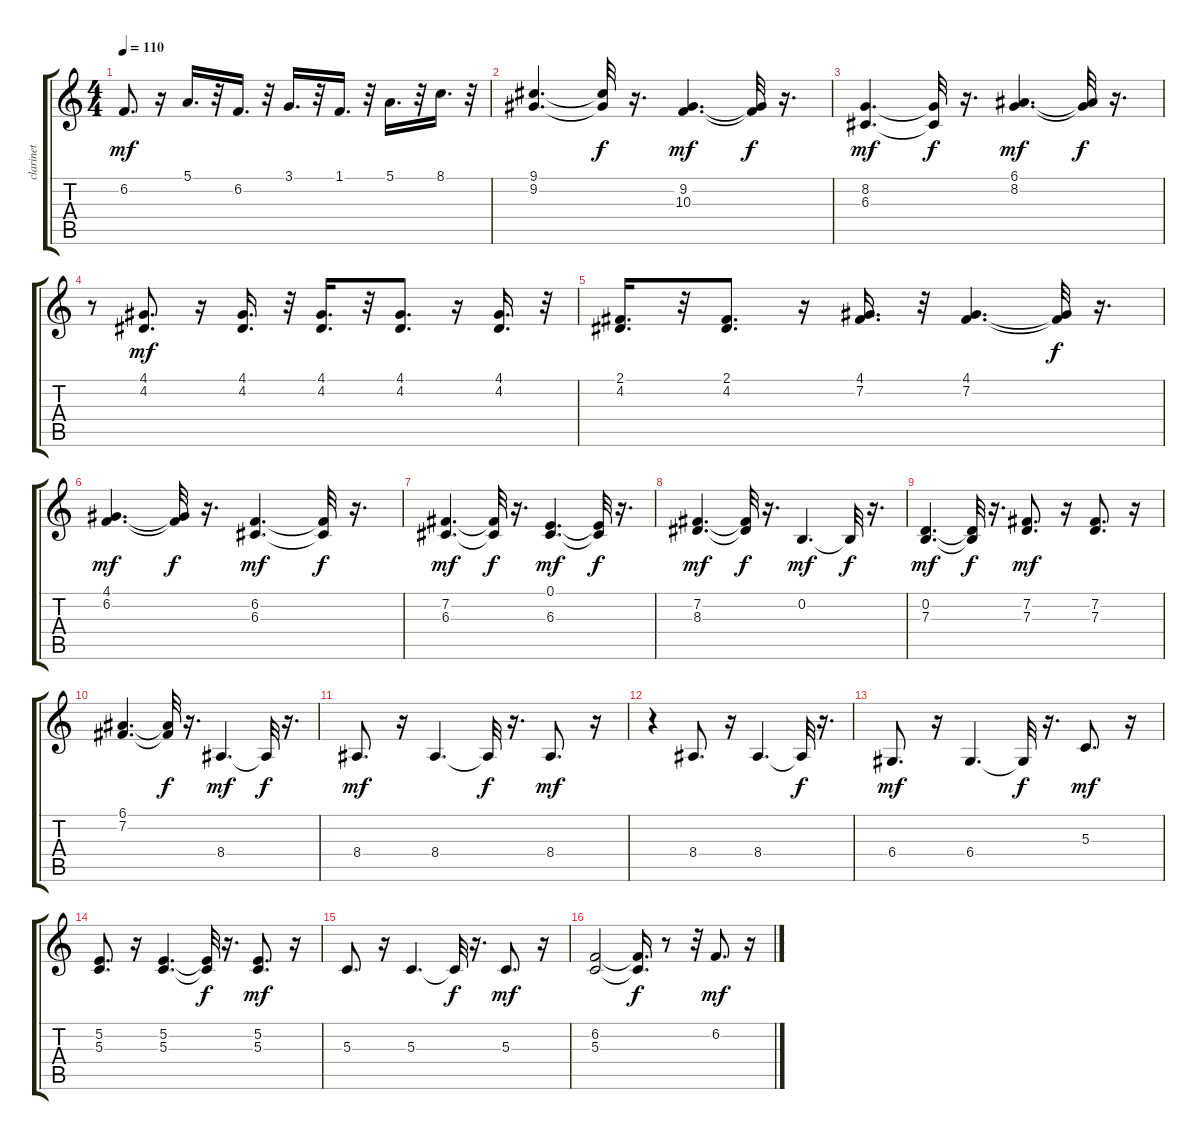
\track ("clarinet" "clarinet") {instrument clarinet}
\staff {score tabs}
\tuning (E4 B3 G3 D3 A2 E2) {hide}
\ts (4 4)
\tempo 110
\clef g2
\ks c
6.2.8{d dy mf} r.16 5.1.16{d} r.32 6.2.16{d} r.32 3.1.16{d} r.32 1.1.16{d} r.32 5.1.16{d} r.32 8.1.16{d} r.32 |
(9.1 9.2).4{d} (9.1{t} 9.2{t}).32{dy f} r.16{d} (9.2 10.3).4{d dy mf} (9.2{t} 10.3{t}).32{dy f} r.16{d} |
(8.2 6.3).4{d dy mf} (8.2{t} 6.3{t}).32{dy f} r.16{d} (6.1 8.2).4{d dy mf} (6.1{t} 8.2{t}).32{dy f} r.16{d} |
r.8 (4.1 4.2).8{d dy mf} r.16 (4.1 4.2).16{d} r.32 (4.1 4.2).16{d} r.32 (4.1 4.2).8{d} r.16 (4.1 4.2).16{d} r.32 |
(2.1 4.2).16{d} r.32 (2.1 4.2).8{d} r.16 (4.1 7.2).16{d} r.32 (4.1 7.2).4{d} (4.1{t} 7.2{t}).32{dy f} r.16{d} |
(4.1 6.2).4{d dy mf} (4.1{t} 6.2{t}).32{dy f} r.16{d} (6.2 6.3).4{d dy mf} (6.2{t} 6.3{t}).32{dy f} r.16{d} |
(7.2 6.3).4{d dy mf} (7.2{t} 6.3{t}).32{dy f} r.16{d} (0.1 6.3).4{d dy mf} (0.1{t} 6.3{t}).32{dy f} r.16{d} |
(7.2 8.3).4{d dy mf} (7.2{t} 8.3{t}).32{dy f} r.16{d} 0.2.4{d dy mf} 0.2{t}.32{dy f} r.16{d} |
(0.2 7.3).4{d dy mf} (0.2{t} 7.3{t}).32{dy f} r.16{d} (7.2 7.3).8{d dy mf} r.16 (7.2 7.3).8{d} r.16 |
(6.1 7.2).4{d} (6.1{t} 7.2{t}).32{dy f} r.16{d} 8.4.4{d dy mf} 8.4{t}.32{dy f} r.16{d} |
8.4.8{d dy mf} r.16 8.4.4{d} 8.4{t}.32{dy f} r.16{d} 8.4.8{d dy mf} r.16 |
r.4 8.4.8{d} r.16 8.4.4{d} 8.4{t}.32{dy f} r.16{d} |
6.4.8{d dy mf} r.16 6.4.4{d} 6.4{t}.32{dy f} r.16{d} 5.3.8{d dy mf} r.16 |
(5.2 5.3).8{d} r.16 (5.2 5.3).4{d} (5.2{t} 5.3{t}).32{dy f} r.16{d} (5.2 5.3).8{d dy mf} r.16 |
5.3.8{d} r.16 5.3.4{d} 5.3{t}.32{dy f} r.16{d} 5.3.8{d dy mf} r.16 |
(6.2 5.3).2 (6.2{t} 5.3{t}).16{d dy f} r.8 r.32 6.2.8{d dy mf} r.16
